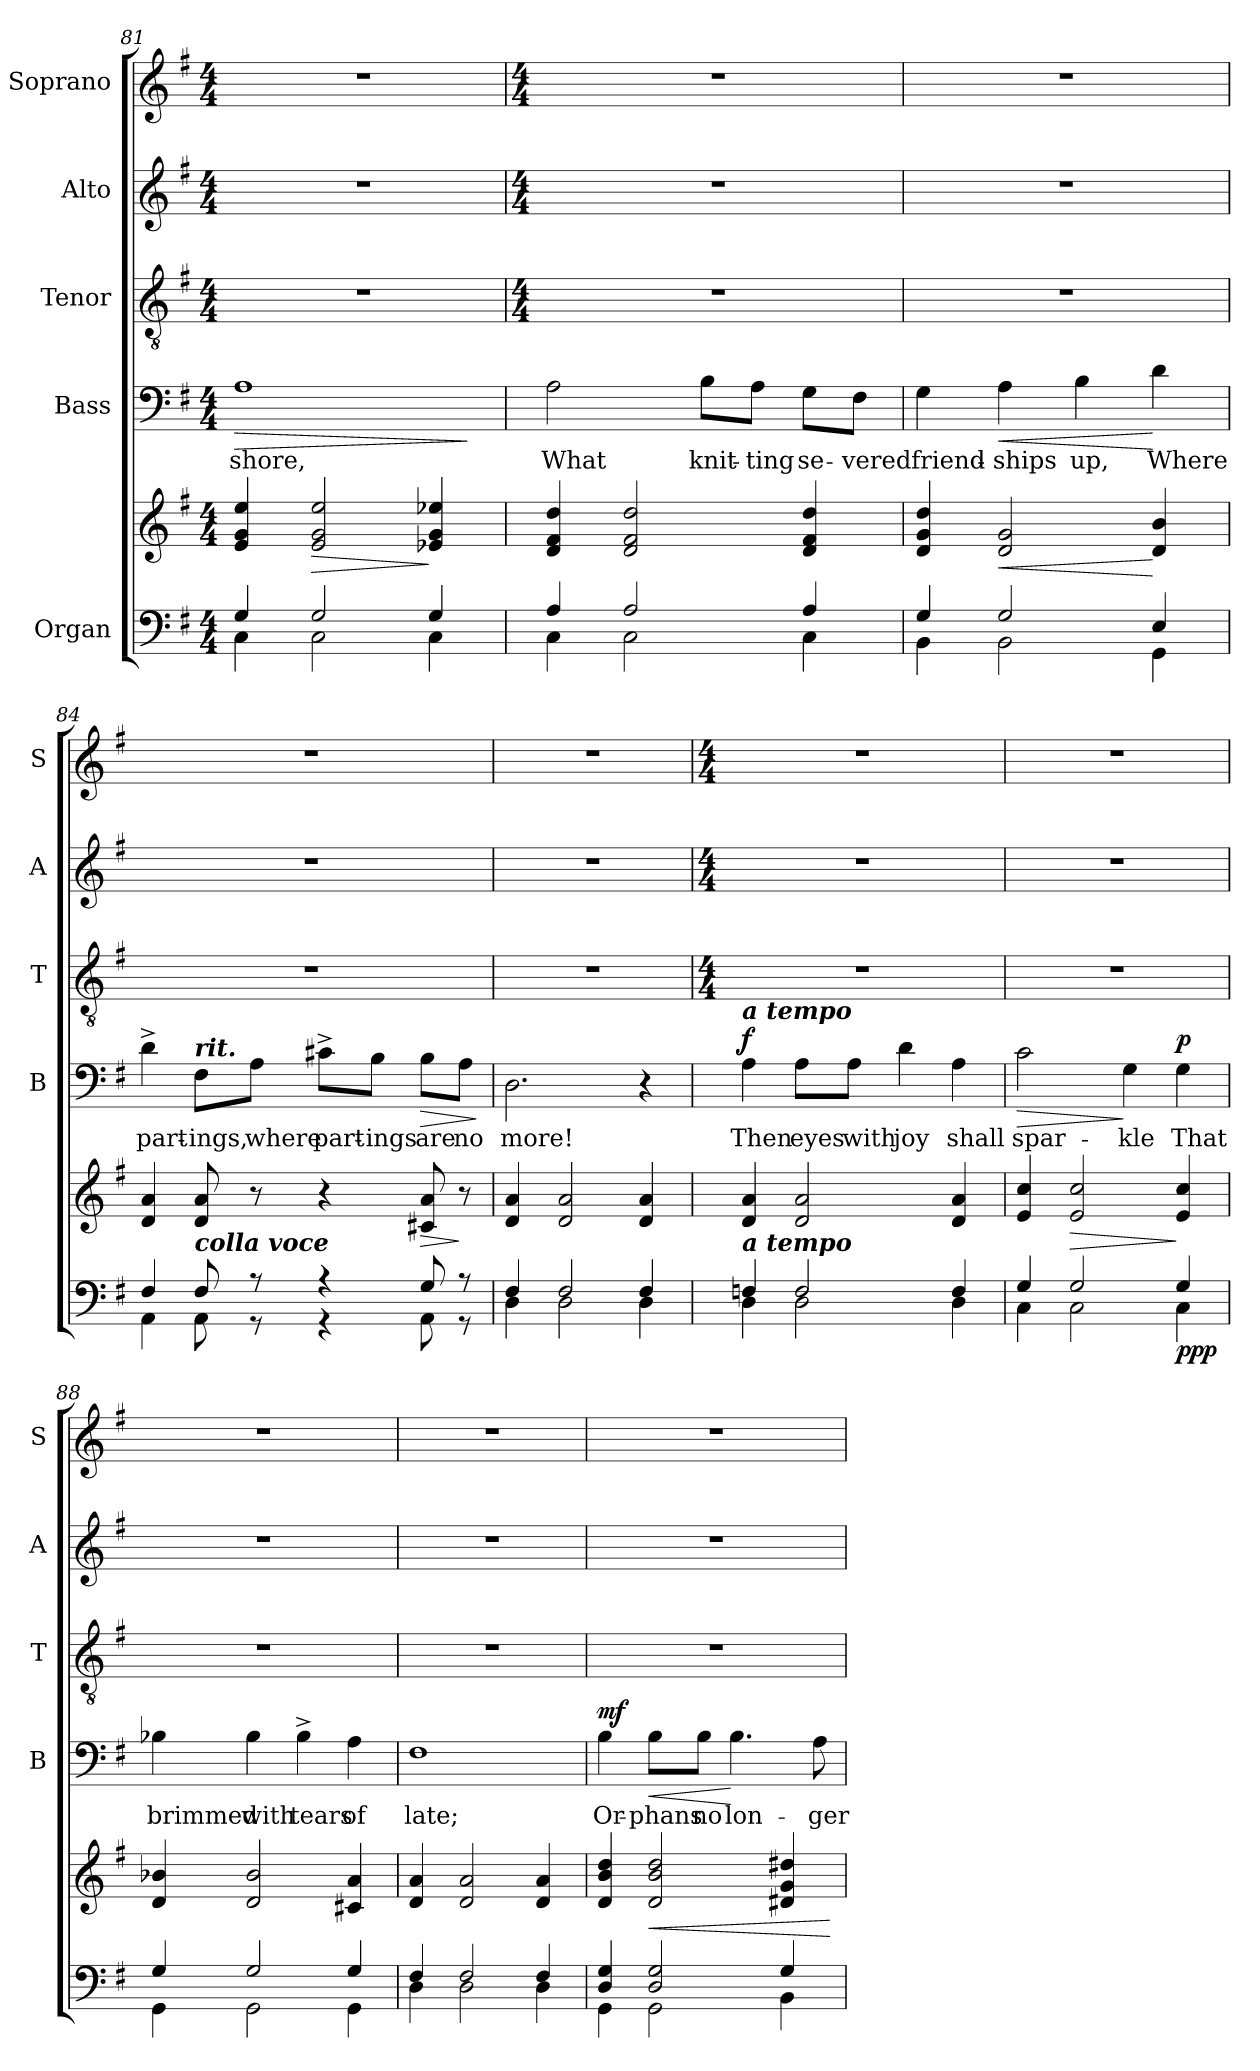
**kern	**kern	**dynam	**kern	**text	**dynam	**kern	**kern	**kern
*part5	*part5	*part5	*part4	*part4	*part4	*part3	*part2	*part1
*staff6	*staff5	*staff5/6	*staff4	*staff4	*staff4	*staff3	*staff2	*staff1
*I"Organ	*	*	*I"Bass	*	*	*I"Tenor	*I"Alto	*I"Soprano
*	*	*	*I'B	*	*	*I'T	*I'A	*I'S
*clefF4	*clefG2	*	*clefF4	*	*	*clefGv2	*clefG2	*clefG2
*k[f#]	*k[f#]	*	*k[f#]	*	*	*k[f#]	*k[f#]	*k[f#]
*G:	*G:	*	*G:	*	*	*G:	*G:	*G:
*M4/4	*M4/4	*	*M4/4	*	*	*M4/4	*M4/4	*M4/4
=81	=81	=81	=81	=81	=81	=81	=81	=81
*^	*	*	*	*	*	*	*	*
!	!	!	!	!	!LO:LY:b	!LO:HP:b	!	!	!
4G/	4C\	4e 4g 4ee	.	1A	shore,	>	1r	1r	1r
!	!	!	!LO:HP:b	!	!	!	!	!	!
2G/	2C\	2e 2g 2ee	>	.	.	.	.	.	.
4G/	4C\	4e-X 4g 4ee-X	]	.	.	.	.	.	.
*v	*v	*	*	*	*	*	*	*	*
.	.	.	.	.	]	.	.	.
!!LO:LB:g=z
=82	=82	=82	=82	=82	=82	=82	=82	=82
*	*	*	*	*	*	*M4/4	*M4/4	*M4/4
*^	*	*	*	*	*	*	*	*
!	!	!	!	!	!LO:LY:b	!	!	!	!
4A/	4C\	4d 4f# 4dd	.	2A	What	.	1r	1r	1r
2A/	2C\	2d 2f# 2dd	.	.	.	.	.	.	.
!	!	!	!	!	!LO:LY:b	!	!	!	!
.	.	.	.	8B\L	knit-	.	.	.	.
!	!	!	!	!	!LO:LY:b	!	!	!	!
.	.	.	.	8A\J	-ting	.	.	.	.
!	!	!	!	!	!LO:LY:b	!	!	!	!
4A/	4C\	4d 4f# 4dd	.	8G\L	se-	.	.	.	.
!	!	!	!	!	!LO:LY:b	!	!	!	!
.	.	.	.	8F#\J	-vered	.	.	.	.
=83	=83	=83	=83	=83	=83	=83	=83	=83	=83
!	!	!	!	!	!LO:LY:b	!	!	!	!
4G/	4BB\	4d 4g 4dd	.	4G	friend-	.	1r	1r	1r
!	!	!	!LO:HP:b	!	!LO:LY:b	!LO:HP:b	!	!	!
2G/	2BB\	2d 2g	<	4A	-ships	<	.	.	.
!	!	!	!	!	!LO:LY:b	!	!	!	!
.	.	.	.	4B	up,	.	.	.	.
!	!	!	!	!	!LO:LY:b	!	!	!	!
4E/	4GG\	4d 4b	[	4d	Where	[	.	.	.
=84	=84	=84	=84	=84	=84	=84	=84	=84	=84
!	!	!	!	!	!LO:LY:b	!	!	!	!
4F#/	4AA\	4d 4a	.	4d^	part-	.	1r	1r	1r
!	!	!	!	!LO:TX:a:Bi:t=rit.	!	!	!	!	!
!LO:TX:a:Bi:t=colla voce	!	!	!	!	!	!	!	!	!
!	!	!	!	!	!LO:LY:b	!	!	!	!
8F#/	8AA\	8d 8a	.	8F#\L	-ings,	.	.	.	.
!	!	!	!	!	!LO:LY:b	!	!	!	!
8r	8r	8r	.	8A\J	where	.	.	.	.
!	!	!	!	!	!LO:LY:b	!	!	!	!
4r	4r	4r	.	8c#X^\L	part-	.	.	.	.
!	!	!	!	!	!LO:LY:b	!	!	!	!
.	.	.	.	8B\J	-ings	.	.	.	.
!	!	!	!LO:HP:b	!	!LO:LY:b	!LO:HP:b	!	!	!
8G/	8AA\	8c#X 8a	>	8B\L	are	>	.	.	.
!	!	!	!	!	!LO:LY:b	!	!	!	!
8r	8r	8r	]	8A\J	no	.	.	.	.
*v	*v	*	*	*	*	*	*	*	*
.	.	.	.	.	]	.	.	.
=85	=85	=85	=85	=85	=85	=85	=85	=85
*^	*	*	*	*	*	*	*	*
!	!	!	!	!	!LO:LY:b	!	!	!	!
4F#/	4D\	4d 4a	.	2.D	more!	.	1r	1r	1r
2F#/	2D\	2d 2a	.	.	.	.	.	.	.
!	!	!	!LO:DY:b=2	!	!	!	!	!	!
!	!	!	!LO:DY:n=1:b=2	!	!	!	!	!	!
!	!	!	!LO:DY:n=2:b	!	!	!	!	!	!
4F#/	4D\	4d 4a	mf mf mf	4r	.	.	.	.	.
!!LO:LB:g=z
=86	=86	=86	=86	=86	=86	=86	=86	=86	=86
*	*	*	*	*	*	*	*M4/4	*M4/4	*M4/4
!	!	!	!	!LO:TX:a:Bi:t=a tempo	!	!	!	!	!
!LO:TX:a:Bi:t=a tempo	!	!	!	!	!	!	!	!	!
!	!	!	!	!	!LO:LY:b	!LO:DY:b	!	!	!
4Fn/	4D\	4d 4a	.	4A	Then	f	1r	1r	1r
!	!	!	!	!	!LO:LY:b	!	!	!	!
2F/	2D\	2d 2a	.	8A\L	eyes	.	.	.	.
!	!	!	!	!	!LO:LY:b	!	!	!	!
.	.	.	.	8A\J	with	.	.	.	.
!	!	!	!	!	!LO:LY:b	!	!	!	!
.	.	.	.	4d	joy	.	.	.	.
!	!	!	!	!	!LO:LY:b	!	!	!	!
4F/	4D\	4d 4a	.	4A	shall	.	.	.	.
=87	=87	=87	=87	=87	=87	=87	=87	=87	=87
!	!	!	!	!	!LO:LY:b	!LO:HP:b	!	!	!
4G/	4C\	4e 4cc	.	2c	spar-	>	1r	1r	1r
!	!	!	!LO:HP:b	!	!	!	!	!	!
2G/	2C\	2e 2cc	>	.	.	.	.	.	.
!	!	!	!	!	!LO:LY:b	!	!	!	!
.	.	.	.	4G	-kle	]	.	.	.
!	!	!	!LO:DY:n=1:b=2	!	!LO:LY:b	!	!	!	!
!	!	!	!LO:DY:n=2:b=2	!	!	!	!	!	!
!	!	!	!LO:DY:n=3:b	!	!	!LO:DY:b	!	!	!
4G/	4C\	4e 4cc	] p p p	4G	That	p	.	.	.
=88	=88	=88	=88	=88	=88	=88	=88	=88	=88
!	!	!	!	!	!LO:LY:b	!	!	!	!
4G/	4GG\	4d 4b-X	.	4B-X	brimmed	.	1r	1r	1r
!	!	!	!	!	!LO:LY:b	!	!	!	!
2G/	2GG\	2d 2b-	.	4B-	with	.	.	.	.
!	!	!	!	!	!LO:LY:b	!	!	!	!
.	.	.	.	4B-^	tears	.	.	.	.
!	!	!	!	!	!LO:LY:b	!	!	!	!
4G/	4GG\	4c#X 4a	.	4A	of	.	.	.	.
=89	=89	=89	=89	=89	=89	=89	=89	=89	=89
!	!	!	!	!	!LO:LY:b	!	!	!	!
4F#/	4D\	4d 4a	.	1F#	late;	.	1r	1r	1r
2F#/	2D\	2d 2a	.	.	.	.	.	.	.
4F#/	4D\	4d 4a	.	.	.	.	.	.	.
=90	=90	=90	=90	=90	=90	=90	=90	=90	=90
!	!	!	!	!	!LO:LY:b	!LO:DY:b	!	!	!
4D/ 4G/	4GG\	4d 4b 4dd	.	4B	Or-	mf	1r	1r	1r
!	!	!	!LO:HP:b	!	!LO:LY:b	!LO:HP:b	!	!	!
2D/ 2G/	2GG\	2d 2b 2dd	<	8B\L	-phans	<	.	.	.
!	!	!	!	!	!LO:LY:b	!	!	!	!
.	.	.	.	8B\J	no	.	.	.	.
!	!	!	!	!	!LO:LY:b	!	!	!	!
.	.	.	.	4.B	lon-	[	.	.	.
4G/	4BB\	4d#X 4g 4dd#X	.	.	.	.	.	.	.
!	!	!	!	!	!LO:LY:b	!	!	!	!
.	.	.	.	8A	-ger	.	.	.	.
*v	*v	*	*	*	*	*	*	*	*
.	.	[	.	.	.	.	.	.
=	=	=	=	=	=	=	=	=
*-	*-	*-	*-	*-	*-	*-	*-	*-
